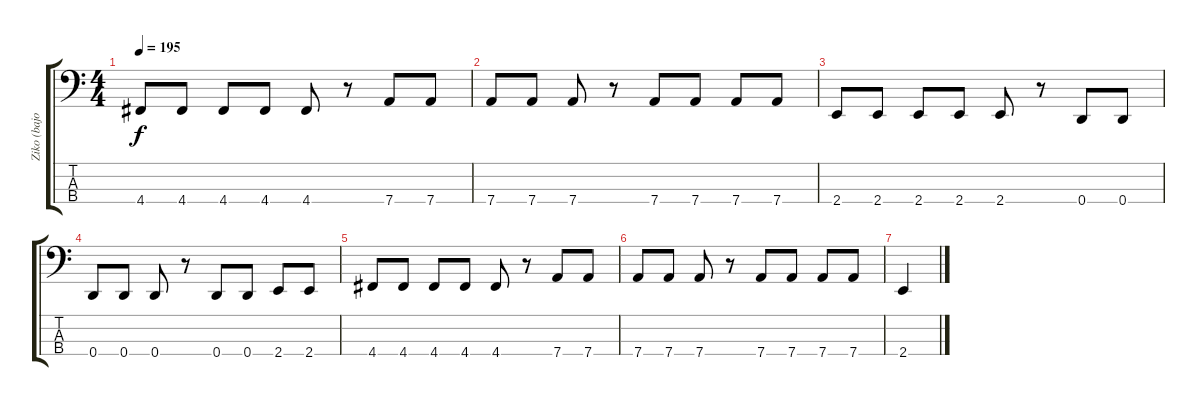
\track ("Ziko (bajo)" "Ziko (bajo") {instrument electricbasspick}
\staff {score tabs}
\tuning (G2 D2 A1 D1) {hide}
\ts (4 4)
\tempo 195
\clef f4
\ks c
4.4.8{dy f} 4.4.8 4.4.8 4.4.8 4.4.8 r.8 7.4.8 7.4.8 |
7.4.8 7.4.8 7.4.8 r.8 7.4.8 7.4.8 7.4.8 7.4.8 |
2.4.8 2.4.8 2.4.8 2.4.8 2.4.8 r.8 0.4.8 0.4.8 |
0.4.8 0.4.8 0.4.8 r.8 0.4.8 0.4.8 2.4.8 2.4.8 |
4.4.8 4.4.8 4.4.8 4.4.8 4.4.8 r.8 7.4.8 7.4.8 |
7.4.8 7.4.8 7.4.8 r.8 7.4.8 7.4.8 7.4.8 7.4.8 |
2.4.4
